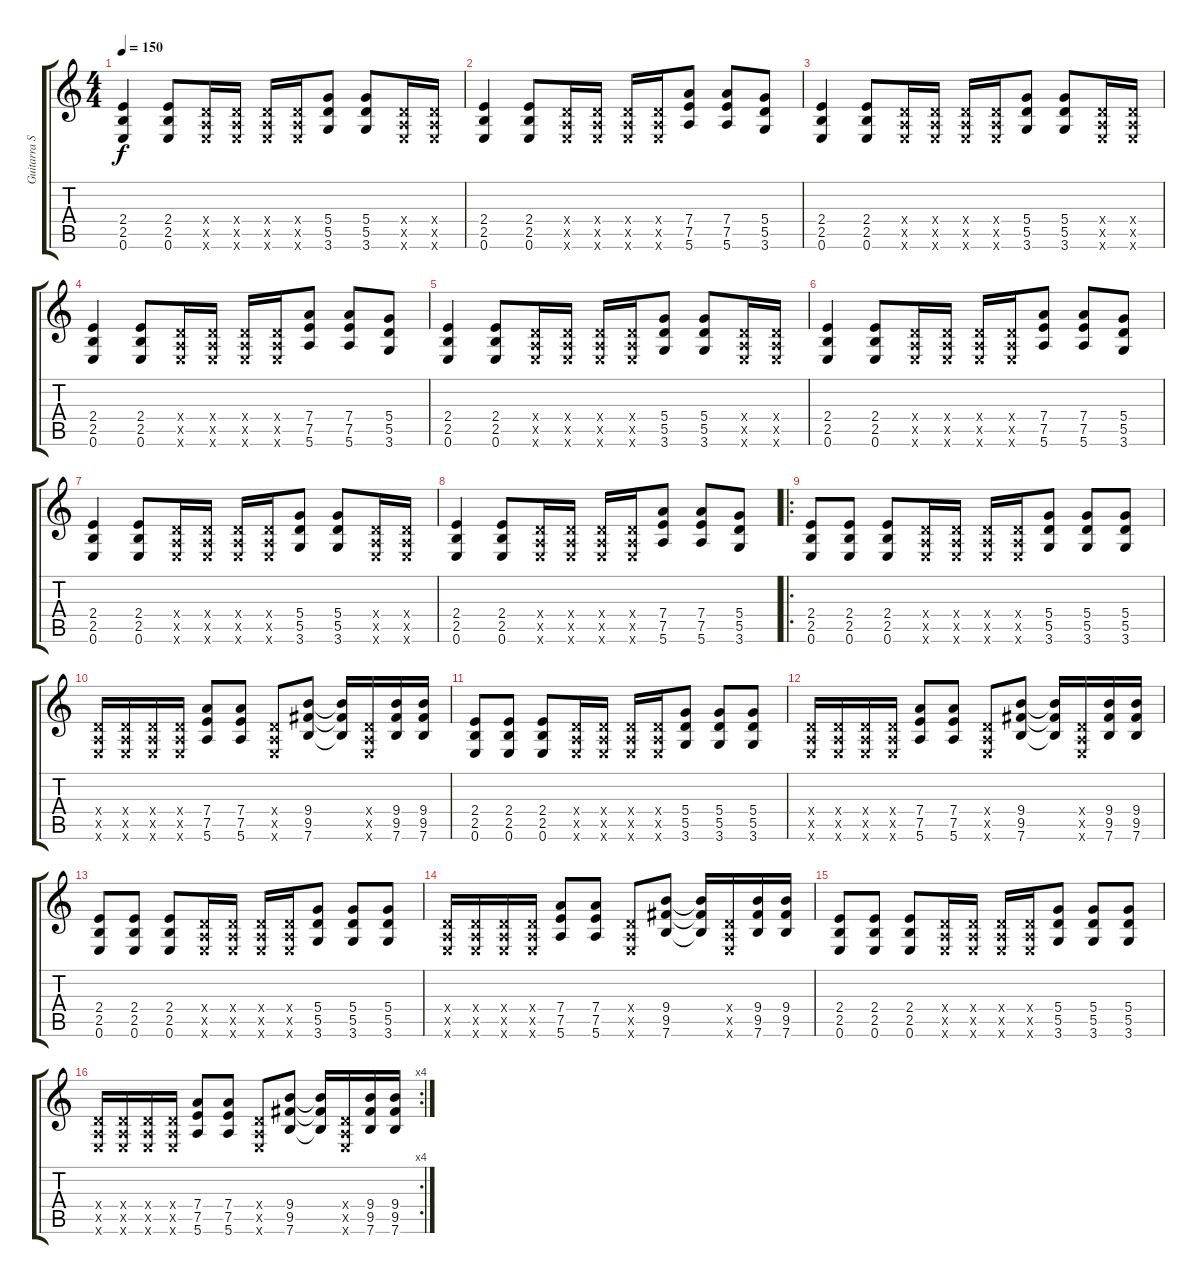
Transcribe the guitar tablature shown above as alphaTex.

\track ("Guitarra Solo" "Guitarra S") {instrument distortionguitar}
\staff {score tabs}
\tuning (E4 B3 G3 D3 A2 E2) {hide}
\ts (4 4)
\tempo 150
\clef g2
\ks c
(2.4 2.5 0.6).4{dy f} (2.4 2.5 0.6).8 (0.4{x} 0.5{x} 0.6{x}).16 (0.4{x} 0.5{x} 0.6{x}).16 (0.4{x} 0.5{x} 0.6{x}).16 (0.4{x} 0.5{x} 0.6{x}).16 (5.4 5.5 3.6).8 (5.4 5.5 3.6).8 (0.4{x} 0.5{x} 0.6{x}).16 (0.4{x} 0.5{x} 0.6{x}).16 |
(2.4 2.5 0.6).4 (2.4 2.5 0.6).8 (0.4{x} 0.5{x} 0.6{x}).16 (0.4{x} 0.5{x} 0.6{x}).16 (0.4{x} 0.5{x} 0.6{x}).16 (0.4{x} 0.5{x} 0.6{x}).16 (7.4 7.5 5.6).8 (7.4 7.5 5.6).8 (5.4 5.5 3.6).8 |
(2.4 2.5 0.6).4 (2.4 2.5 0.6).8 (0.4{x} 0.5{x} 0.6{x}).16 (0.4{x} 0.5{x} 0.6{x}).16 (0.4{x} 0.5{x} 0.6{x}).16 (0.4{x} 0.5{x} 0.6{x}).16 (5.4 5.5 3.6).8 (5.4 5.5 3.6).8 (0.4{x} 0.5{x} 0.6{x}).16 (0.4{x} 0.5{x} 0.6{x}).16 |
(2.4 2.5 0.6).4 (2.4 2.5 0.6).8 (0.4{x} 0.5{x} 0.6{x}).16 (0.4{x} 0.5{x} 0.6{x}).16 (0.4{x} 0.5{x} 0.6{x}).16 (0.4{x} 0.5{x} 0.6{x}).16 (7.4 7.5 5.6).8 (7.4 7.5 5.6).8 (5.4 5.5 3.6).8 |
(2.4 2.5 0.6).4 (2.4 2.5 0.6).8 (0.4{x} 0.5{x} 0.6{x}).16 (0.4{x} 0.5{x} 0.6{x}).16 (0.4{x} 0.5{x} 0.6{x}).16 (0.4{x} 0.5{x} 0.6{x}).16 (5.4 5.5 3.6).8 (5.4 5.5 3.6).8 (0.4{x} 0.5{x} 0.6{x}).16 (0.4{x} 0.5{x} 0.6{x}).16 |
(2.4 2.5 0.6).4 (2.4 2.5 0.6).8 (0.4{x} 0.5{x} 0.6{x}).16 (0.4{x} 0.5{x} 0.6{x}).16 (0.4{x} 0.5{x} 0.6{x}).16 (0.4{x} 0.5{x} 0.6{x}).16 (7.4 7.5 5.6).8 (7.4 7.5 5.6).8 (5.4 5.5 3.6).8 |
(2.4 2.5 0.6).4 (2.4 2.5 0.6).8 (0.4{x} 0.5{x} 0.6{x}).16 (0.4{x} 0.5{x} 0.6{x}).16 (0.4{x} 0.5{x} 0.6{x}).16 (0.4{x} 0.5{x} 0.6{x}).16 (5.4 5.5 3.6).8 (5.4 5.5 3.6).8 (0.4{x} 0.5{x} 0.6{x}).16 (0.4{x} 0.5{x} 0.6{x}).16 |
(2.4 2.5 0.6).4 (2.4 2.5 0.6).8 (0.4{x} 0.5{x} 0.6{x}).16 (0.4{x} 0.5{x} 0.6{x}).16 (0.4{x} 0.5{x} 0.6{x}).16 (0.4{x} 0.5{x} 0.6{x}).16 (7.4 7.5 5.6).8 (7.4 7.5 5.6).8 (5.4 5.5 3.6).8 |
\ro
(2.4 2.5 0.6).8 (2.4 2.5 0.6).8 (2.4 2.5 0.6).8 (0.4{x} 0.5{x} 0.6{x}).16 (0.4{x} 0.5{x} 0.6{x}).16 (0.4{x} 0.5{x} 0.6{x}).16 (0.4{x} 0.5{x} 0.6{x}).16 (5.4 5.5 3.6).8 (5.4 5.5 3.6).8 (5.4 5.5 3.6).8 |
(0.4{x} 0.5{x} 0.6{x}).16 (0.4{x} 0.5{x} 0.6{x}).16 (0.4{x} 0.5{x} 0.6{x}).16 (0.4{x} 0.5{x} 0.6{x}).16 (7.4 7.5 5.6).8 (7.4 7.5 5.6).8 (0.4{x} 0.5{x} 0.6{x}).8 (9.4 9.5 7.6).8 (9.4{t} 9.5{t} 7.6{t}).16 (0.4{x} 0.5{x} 0.6{x}).16 (9.4 9.5 7.6).16 (9.4 9.5 7.6).16 |
(2.4 2.5 0.6).8 (2.4 2.5 0.6).8 (2.4 2.5 0.6).8 (0.4{x} 0.5{x} 0.6{x}).16 (0.4{x} 0.5{x} 0.6{x}).16 (0.4{x} 0.5{x} 0.6{x}).16 (0.4{x} 0.5{x} 0.6{x}).16 (5.4 5.5 3.6).8 (5.4 5.5 3.6).8 (5.4 5.5 3.6).8 |
(0.4{x} 0.5{x} 0.6{x}).16 (0.4{x} 0.5{x} 0.6{x}).16 (0.4{x} 0.5{x} 0.6{x}).16 (0.4{x} 0.5{x} 0.6{x}).16 (7.4 7.5 5.6).8 (7.4 7.5 5.6).8 (0.4{x} 0.5{x} 0.6{x}).8 (9.4 9.5 7.6).8 (9.4{t} 9.5{t} 7.6{t}).16 (0.4{x} 0.5{x} 0.6{x}).16 (9.4 9.5 7.6).16 (9.4 9.5 7.6).16 |
(2.4 2.5 0.6).8 (2.4 2.5 0.6).8 (2.4 2.5 0.6).8 (0.4{x} 0.5{x} 0.6{x}).16 (0.4{x} 0.5{x} 0.6{x}).16 (0.4{x} 0.5{x} 0.6{x}).16 (0.4{x} 0.5{x} 0.6{x}).16 (5.4 5.5 3.6).8 (5.4 5.5 3.6).8 (5.4 5.5 3.6).8 |
(0.4{x} 0.5{x} 0.6{x}).16 (0.4{x} 0.5{x} 0.6{x}).16 (0.4{x} 0.5{x} 0.6{x}).16 (0.4{x} 0.5{x} 0.6{x}).16 (7.4 7.5 5.6).8 (7.4 7.5 5.6).8 (0.4{x} 0.5{x} 0.6{x}).8 (9.4 9.5 7.6).8 (9.4{t} 9.5{t} 7.6{t}).16 (0.4{x} 0.5{x} 0.6{x}).16 (9.4 9.5 7.6).16 (9.4 9.5 7.6).16 |
(2.4 2.5 0.6).8 (2.4 2.5 0.6).8 (2.4 2.5 0.6).8 (0.4{x} 0.5{x} 0.6{x}).16 (0.4{x} 0.5{x} 0.6{x}).16 (0.4{x} 0.5{x} 0.6{x}).16 (0.4{x} 0.5{x} 0.6{x}).16 (5.4 5.5 3.6).8 (5.4 5.5 3.6).8 (5.4 5.5 3.6).8 |
\rc 4
(0.4{x} 0.5{x} 0.6{x}).16 (0.4{x} 0.5{x} 0.6{x}).16 (0.4{x} 0.5{x} 0.6{x}).16 (0.4{x} 0.5{x} 0.6{x}).16 (7.4 7.5 5.6).8 (7.4 7.5 5.6).8 (0.4{x} 0.5{x} 0.6{x}).8 (9.4 9.5 7.6).8 (9.4{t} 9.5{t} 7.6{t}).16 (0.4{x} 0.5{x} 0.6{x}).16 (9.4 9.5 7.6).16 (9.4 9.5 7.6).16
